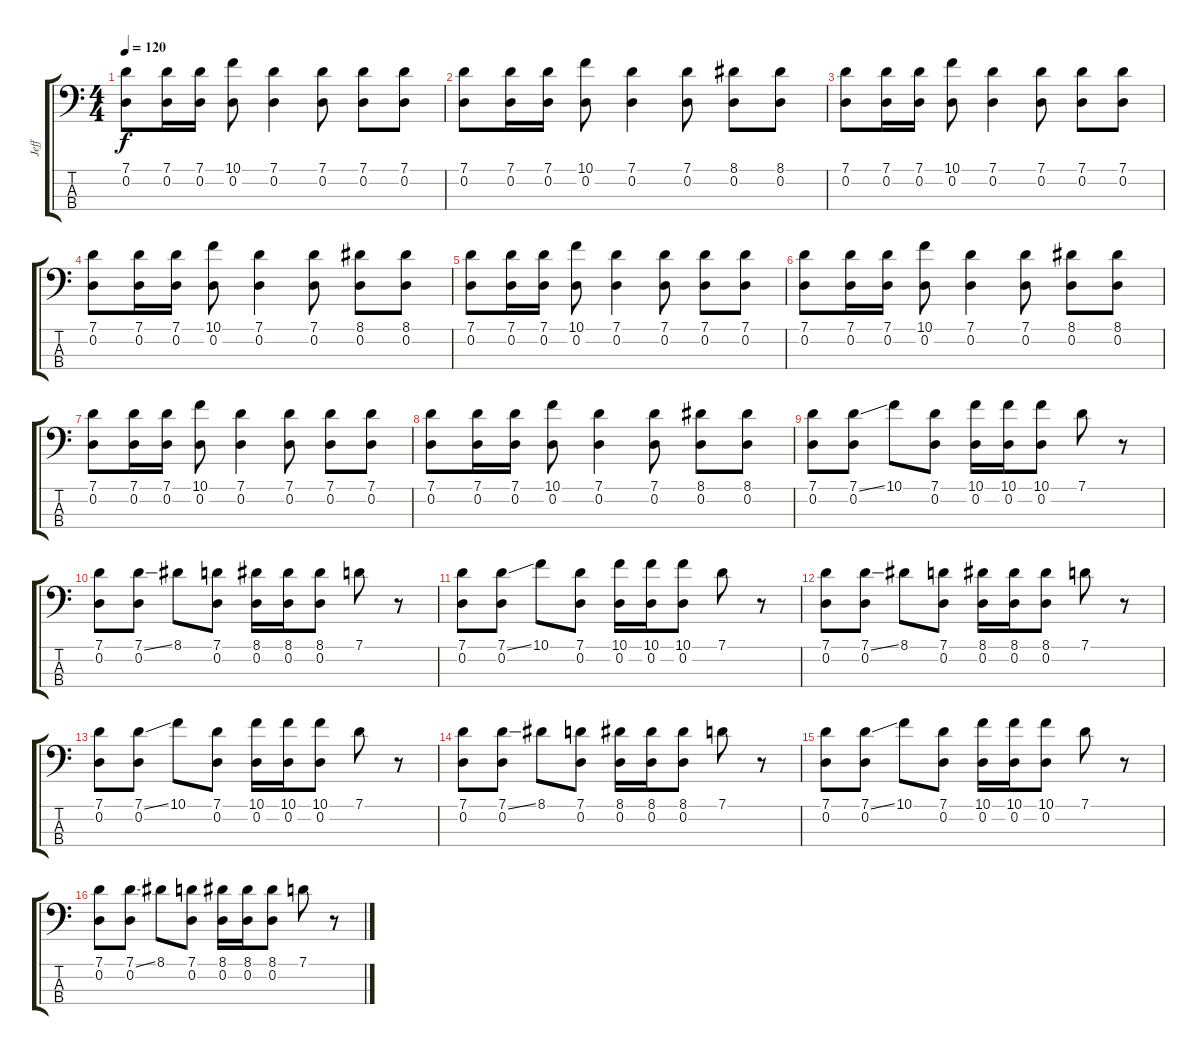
\track ("Jeff" "Jeff") {instrument fretlessbass}
\staff {score tabs}
\tuning (G2 D2 A1 E1) {hide}
\ts (4 4)
\tempo 120
\clef f4
\ks c
(7.1 0.2).8{txt "" dy f instrument fretlessbass} (7.1 0.2).16 (7.1 0.2).16 (10.1 0.2).8 (7.1 0.2).4 (7.1 0.2).8 (7.1 0.2).8 (7.1 0.2).8 |
(7.1 0.2).8 (7.1 0.2).16 (7.1 0.2).16 (10.1 0.2).8 (7.1 0.2).4 (7.1 0.2).8 (8.1 0.2).8 (8.1 0.2).8 |
(7.1 0.2).8 (7.1 0.2).16 (7.1 0.2).16 (10.1 0.2).8 (7.1 0.2).4 (7.1 0.2).8 (7.1 0.2).8 (7.1 0.2).8 |
(7.1 0.2).8 (7.1 0.2).16 (7.1 0.2).16 (10.1 0.2).8 (7.1 0.2).4 (7.1 0.2).8 (8.1 0.2).8 (8.1 0.2).8 |
(7.1 0.2).8 (7.1 0.2).16 (7.1 0.2).16 (10.1 0.2).8 (7.1 0.2).4 (7.1 0.2).8 (7.1 0.2).8 (7.1 0.2).8 |
(7.1 0.2).8 (7.1 0.2).16 (7.1 0.2).16 (10.1 0.2).8 (7.1 0.2).4 (7.1 0.2).8 (8.1 0.2).8 (8.1 0.2).8 |
(7.1 0.2).8 (7.1 0.2).16 (7.1 0.2).16 (10.1 0.2).8 (7.1 0.2).4 (7.1 0.2).8 (7.1 0.2).8 (7.1 0.2).8 |
(7.1 0.2).8 (7.1 0.2).16 (7.1 0.2).16 (10.1 0.2).8 (7.1 0.2).4 (7.1 0.2).8 (8.1 0.2).8 (8.1 0.2).8 |
(7.1 0.2).8 (7.1{ss} 0.2).8 10.1.8 (7.1 0.2).8 (10.1 0.2).16 (10.1 0.2).16 (10.1 0.2).8 7.1.8 r.8 |
(7.1 0.2).8 (7.1{ss} 0.2).8 8.1.8 (7.1 0.2).8 (8.1 0.2).16 (8.1 0.2).16 (8.1 0.2).8 7.1.8 r.8 |
(7.1 0.2).8 (7.1{ss} 0.2).8 10.1.8 (7.1 0.2).8 (10.1 0.2).16 (10.1 0.2).16 (10.1 0.2).8 7.1.8 r.8 |
(7.1 0.2).8 (7.1{ss} 0.2).8 8.1.8 (7.1 0.2).8 (8.1 0.2).16 (8.1 0.2).16 (8.1 0.2).8 7.1.8 r.8 |
(7.1 0.2).8 (7.1{ss} 0.2).8 10.1.8 (7.1 0.2).8 (10.1 0.2).16 (10.1 0.2).16 (10.1 0.2).8 7.1.8 r.8 |
(7.1 0.2).8 (7.1{ss} 0.2).8 8.1.8 (7.1 0.2).8 (8.1 0.2).16 (8.1 0.2).16 (8.1 0.2).8 7.1.8 r.8 |
(7.1 0.2).8 (7.1{ss} 0.2).8 10.1.8 (7.1 0.2).8 (10.1 0.2).16 (10.1 0.2).16 (10.1 0.2).8 7.1.8 r.8 |
(7.1 0.2).8 (7.1{ss} 0.2).8 8.1.8 (7.1 0.2).8 (8.1 0.2).16 (8.1 0.2).16 (8.1 0.2).8 7.1.8 r.8
